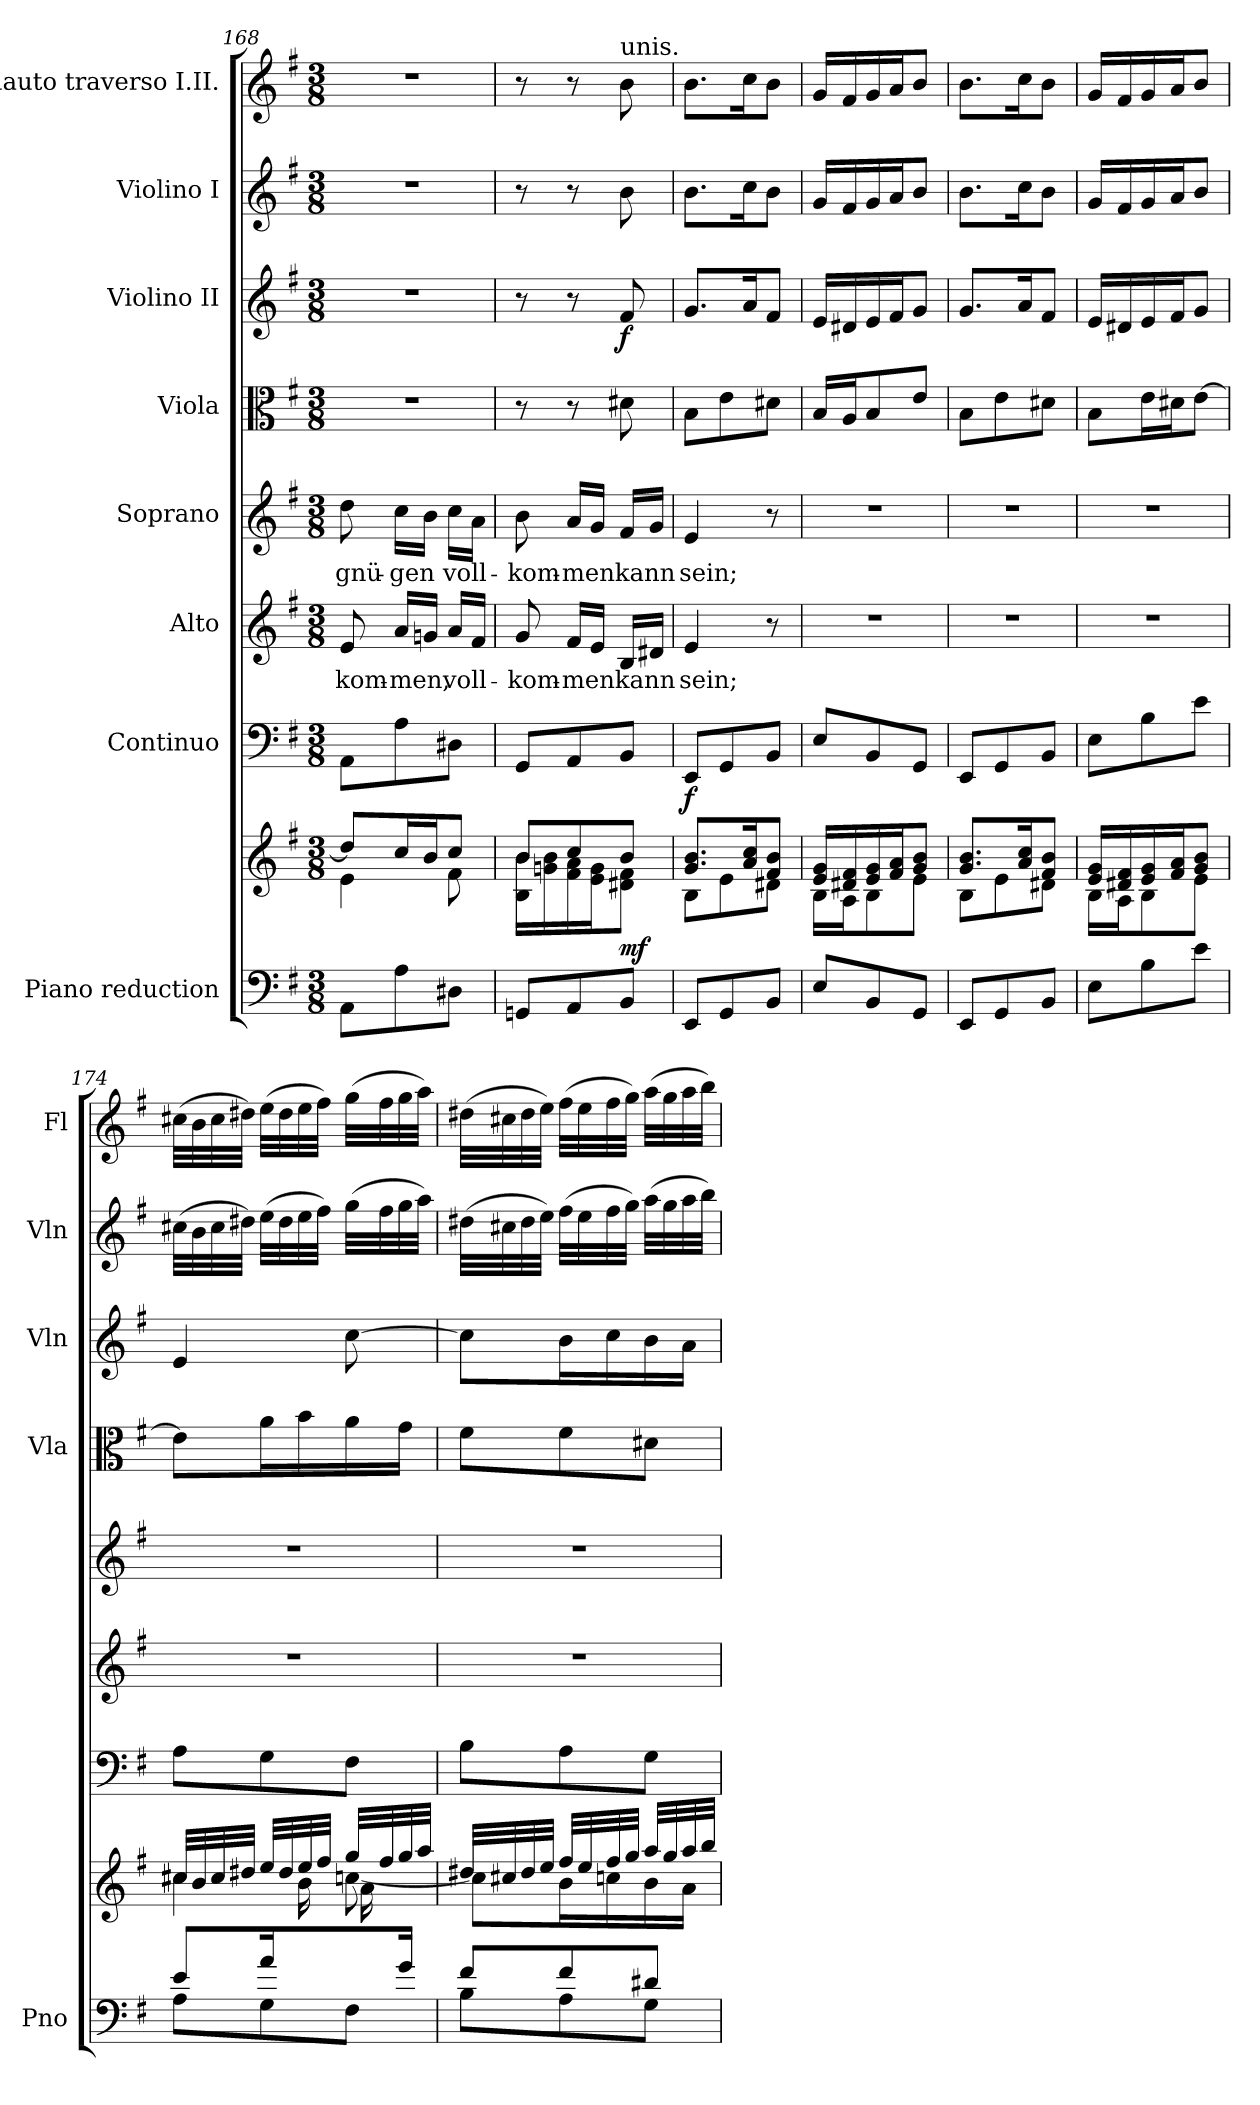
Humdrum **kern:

**kern	**kern	**dynam	**kern	**dynam	**kern	**text	**kern	**text	**kern	**dynam	**kern	**dynam	**kern	**dynam	**kern	**dynam
*part8	*part8	*part8	*part7	*part7	*part6	*part6	*part5	*part5	*part4	*part4	*part3	*part3	*part2	*part2	*part1	*part1
*staff9	*staff8	*staff8/9	*staff7	*staff7	*staff6	*staff6	*staff5	*staff5	*staff4	*staff4	*staff3	*staff3	*staff2	*staff2	*staff1	*staff1
*I"Piano reduction	*	*	*I"Continuo	*	*I"Alto	*	*I"Soprano	*	*I"Viola	*	*I"Violino II	*	*I"Violino I	*	*I"Flauto traverso I.II.	*
*I'Pno	*	*	*	*	*	*	*	*	*I'Vla	*	*I'Vln	*	*I'Vln	*	*I'Fl	*
*clefF4	*clefG2	*	*clefF4	*	*clefG2	*	*clefG2	*	*clefC3	*	*clefG2	*	*clefG2	*	*clefG2	*
*k[f#]	*k[f#]	*	*k[f#]	*	*k[f#]	*	*k[f#]	*	*k[f#]	*	*k[f#]	*	*k[f#]	*	*k[f#]	*
*M3/8	*M3/8	*	*M3/8	*	*M3/8	*	*M3/8	*	*M3/8	*	*M3/8	*	*M3/8	*	*M3/8	*
=168	=168	=168	=168	=168	=168	=168	=168	=168	=168	=168	=168	=168	=168	=168	=168	=168
*	*^	*	*	*	*	*	*	*	*	*	*	*	*	*	*	*
!	!	!	!	!	!	!	!LO:LY:b	!	!LO:LY:b	!	!	!	!	!	!	!	!
8AA\L	8dd/L]	4e\	.	8AA\L	.	8e/	-kom-	8dd\	-gnü-	4.r	.	4.r	.	4.r	.	4.r	.
!	!	!	!	!	!	!	!LO:LY:b	!	!LO:LY:b	!	!	!	!	!	!	!	!
8A\	16cc/L	.	.	8A\	.	16a/LL	-men,	16cc\LL	-gen	.	.	.	.	.	.	.	.
.	16b/J	.	.	.	.	16gn/JJ	.	16b\JJ	.	.	.	.	.	.	.	.	.
!	!	!	!	!	!	!	!LO:LY:b	!	!LO:LY:b	!	!	!	!	!	!	!	!
8D#X\J	8cc/J	8f#\	.	8D#X\J	.	16a/LL	voll-	16cc\LL	voll-	.	.	.	.	.	.	.	.
.	.	.	.	.	.	16f#/JJ	.	16a\JJ	.	.	.	.	.	.	.	.	.
=169	=169	=169	=169	=169	=169	=169	=169	=169	=169	=169	=169	=169	=169	=169	=169	=169	=169
!	!	!	!	!	!	!	!LO:LY:b	!	!LO:LY:b	!	!	!	!	!	!	!	!
8GGn/L	8b/L	16B\ 16b\LL	.	8GG/L	.	8g/	-kom-	8b\	-kom-	8r	.	8r	.	8r	.	8r	.
.	.	16gn\ 16b\	.	.	.	.	.	.	.	.	.	.	.	.	.	.	.
!	!	!	!	!	!	!	!LO:LY:b	!	!LO:LY:b	!	!	!	!	!	!	!	!
8AA/	8cc/	16f#\ 16a\	.	8AA/	.	16f#/LL	-men	16a/LL	-men	8r	.	8r	.	8r	.	8r	.
.	.	16e\ 16g\J	.	.	.	16e/JJ	.	16g/JJ	.	.	.	.	.	.	.	.	.
!	!	!	!	!	!	!	!	!	!	!	!	!	!	!	!	!LO:TX:a:t=unis.	!
!	!	!	!LO:DY:b	!	!	!	!LO:LY:b	!	!LO:LY:b	!	!LO:DY:b	!	!	!	!	!	!
!	!	!	!	!	!	!	!	!	!	!	!LO:DY:n=1:b	!	!	!	!	!	!
!	!	!	!	!	!	!	!	!	!	!	!LO:DY:n=2:b	!	!LO:DY:b	!	!LO:DY:b	!	!
!	!	!	!	!	!	!	!	!	!	!	!	!	!	!	!LO:DY:n=1:b	!	!
!	!	!	!	!	!	!	!	!	!	!	!	!	!	!	!LO:DY:n=2:b	!	!LO:DY:b
!	!	!	!	!	!	!	!	!	!	!	!	!	!	!	!	!	!LO:DY:n=1:b
!	!	!	!	!	!	!	!	!	!	!	!	!	!	!	!	!	!LO:DY:n=2:b
8BB/J	8b/J	8d#X\ 8f#\J	mf	8BB/J	.	16B/LL	kann	16f#/LL	kann	8d#X\	other-dynamics f other-dynamics	8f#/	f	8b\	other-dynamics f other-dynamics	8b\	other-dynamics f other-dynamics
.	.	.	.	.	.	16d#X/JJ	.	16g/JJ	.	.	.	.	.	.	.	.	.
!!LO:PB:g=z
=170	=170	=170	=170	=170	=170	=170	=170	=170	=170	=170	=170	=170	=170	=170	=170	=170	=170
!	!	!	!	!	!LO:DY:b	!	!LO:LY:b	!	!LO:LY:b	!	!	!	!	!	!	!	!
8EE/L	8.g/ 8.b/L	8B\L	.	8EE/L	f	4e/	sein;	4e/	sein;	8B\L	.	8.g/L	.	8.b\L	.	8.b\L	.
8GG/	.	8e\	.	8GG/	.	.	.	.	.	8e\	.	.	.	.	.	.	.
.	16a/ 16cc/K	.	.	.	.	.	.	.	.	.	.	16a/K	.	16cc\K	.	16cc\K	.
8BB/J	8f#/ 8b/J	8d#X\J	.	8BB/J	.	8r	.	8r	.	8d#X\J	.	8f#/J	.	8b\J	.	8b\J	.
=171	=171	=171	=171	=171	=171	=171	=171	=171	=171	=171	=171	=171	=171	=171	=171	=171	=171
8E/L	16e/ 16g/LL	16B\LL	.	8E/L	.	4.r	.	4.r	.	16B/LL	.	16e/LL	.	16g/LL	.	16g/LL	.
.	16d#X/ 16f#/	16A\J	.	.	.	.	.	.	.	16A/J	.	16d#X/	.	16f#/	.	16f#/	.
8BB/	16e/ 16g/	8B\	.	8BB/	.	.	.	.	.	8B/	.	16e/	.	16g/	.	16g/	.
.	16f#/ 16a/J	.	.	.	.	.	.	.	.	.	.	16f#/J	.	16a/J	.	16a/J	.
8GG/J	8g/ 8b/J	8e\J	.	8GG/J	.	.	.	.	.	8e/J	.	8g/J	.	8b/J	.	8b/J	.
=172	=172	=172	=172	=172	=172	=172	=172	=172	=172	=172	=172	=172	=172	=172	=172	=172	=172
8EE/L	8.g/ 8.b/L	8B\L	.	8EE/L	.	4.r	.	4.r	.	8B\L	.	8.g/L	.	8.b\L	.	8.b\L	.
8GG/	.	8e\	.	8GG/	.	.	.	.	.	8e\	.	.	.	.	.	.	.
.	16a/ 16cc/K	.	.	.	.	.	.	.	.	.	.	16a/K	.	16cc\K	.	16cc\K	.
8BB/J	8f#/ 8b/J	8d#X\J	.	8BB/J	.	.	.	.	.	8d#X\J	.	8f#/J	.	8b\J	.	8b\J	.
=173	=173	=173	=173	=173	=173	=173	=173	=173	=173	=173	=173	=173	=173	=173	=173	=173	=173
8E\L	16e/ 16g/LL	16B\LL	.	8E\L	.	4.r	.	4.r	.	8B\L	.	16e/LL	.	16g/LL	.	16g/LL	.
.	16d#X/ 16f#/	16A\J	.	.	.	.	.	.	.	.	.	16d#X/	.	16f#/	.	16f#/	.
8B\	16e/ 16g/	8B\	.	8B\	.	.	.	.	.	16e\L	.	16e/	.	16g/	.	16g/	.
.	16f#/ 16a/J	.	.	.	.	.	.	.	.	16d#X\J	.	16f#/J	.	16a/J	.	16a/J	.
8e\J	8g/ 8b/J	8e\J	.	8e\J	.	.	.	.	.	[8e\J	.	8g/J	.	8b/J	.	8b/J	.
=174	=174	=174	=174	=174	=174	=174	=174	=174	=174	=174	=174	=174	=174	=174	=174	=174	=174
*^	*	*^	*	*	*	*	*	*	*	*	*	*	*	*	*	*	*
8e/L	8A\L	32cc#X/LLL	4cc#\	8.ryy	.	8A\L	.	4.r	.	4.r	.	8e\L]	.	4e/	.	(32cc#X\LLL	.	(32cc#X\LLL	.
.	.	32b/	.	.	.	.	.	.	.	.	.	.	.	.	.	32b\	.	32b\	.
.	.	32cc#/	.	.	.	.	.	.	.	.	.	.	.	.	.	32cc#\	.	32cc#\	.
.	.	32dd#X/JJJ	.	.	.	.	.	.	.	.	.	.	.	.	.	32dd#X\JJJ)	.	32dd#X\JJJ)	.
16a/L	8G\	32ee/LLL	.	.	.	8G\	.	.	.	.	.	16a\L	.	.	.	(32ee\LLL	.	(32ee\LLL	.
.	.	32dd#/	.	.	.	.	.	.	.	.	.	.	.	.	.	32dd#\	.	32dd#\	.
8ryy	.	32ee/	.	16b\	.	.	.	.	.	.	.	16b\	.	.	.	32ee\	.	32ee\	.
.	.	32ff#/JJJ	.	.	.	.	.	.	.	.	.	.	.	.	.	32ff#\JJJ)	.	32ff#\JJJ)	.
.	8F#\J	32gg/LLL	[8ccn\	16a\	.	8F#\J	.	.	.	.	.	16a\	.	[8cc\	.	(32gg\LLL	.	(32gg\LLL	.
.	.	32ff#/	.	.	.	.	.	.	.	.	.	.	.	.	.	32ff#\	.	32ff#\	.
16g/JJ	.	32gg/	.	16ryy	.	.	.	.	.	.	.	16g\JJ	.	.	.	32gg\	.	32gg\	.
.	.	32aa/JJJ	.	.	.	.	.	.	.	.	.	.	.	.	.	32aa\JJJ)	.	32aa\JJJ)	.
*	*	*	*v	*v	*	*	*	*	*	*	*	*	*	*	*	*	*	*	*
=175	=175	=175	=175	=175	=175	=175	=175	=175	=175	=175	=175	=175	=175	=175	=175	=175	=175	=175
8f#/L	8B\L	32dd#X/LLL	8cc\L]	.	8B\L	.	4.r	.	4.r	.	8f#\L	.	8cc\L]	.	(32dd#X\LLL	.	(32dd#X\LLL	.
.	.	32cc#X/	.	.	.	.	.	.	.	.	.	.	.	.	32cc#X\	.	32cc#X\	.
.	.	32dd#/	.	.	.	.	.	.	.	.	.	.	.	.	32dd#\	.	32dd#\	.
.	.	32ee/JJJ	.	.	.	.	.	.	.	.	.	.	.	.	32ee\JJJ)	.	32ee\JJJ)	.
8f#/	8A\	32ff#/LLL	16b\L	.	8A\	.	.	.	.	.	8f#\	.	16b\L	.	(32ff#\LLL	.	(32ff#\LLL	.
.	.	32ee/	.	.	.	.	.	.	.	.	.	.	.	.	32ee\	.	32ee\	.
.	.	32ff#/	16ccn\	.	.	.	.	.	.	.	.	.	16cc\	.	32ff#\	.	32ff#\	.
.	.	32gg/JJJ	.	.	.	.	.	.	.	.	.	.	.	.	32gg\JJJ)	.	32gg\JJJ)	.
8d#X/J	8G\J	32aa/LLL	16b\	.	8G\J	.	.	.	.	.	8d#X\J	.	16b\	.	(32aa\LLL	.	(32aa\LLL	.
.	.	32gg/	.	.	.	.	.	.	.	.	.	.	.	.	32gg\	.	32gg\	.
.	.	32aa/	16a\JJ	.	.	.	.	.	.	.	.	.	16a\JJ	.	32aa\	.	32aa\	.
.	.	32bb/JJJ	.	.	.	.	.	.	.	.	.	.	.	.	32bb\JJJ)	.	32bb\JJJ)	.
*v	*v	*	*	*	*	*	*	*	*	*	*	*	*	*	*	*	*	*
*	*v	*v	*	*	*	*	*	*	*	*	*	*	*	*	*	*	*
=	=	=	=	=	=	=	=	=	=	=	=	=	=	=	=	=
*-	*-	*-	*-	*-	*-	*-	*-	*-	*-	*-	*-	*-	*-	*-	*-	*-
